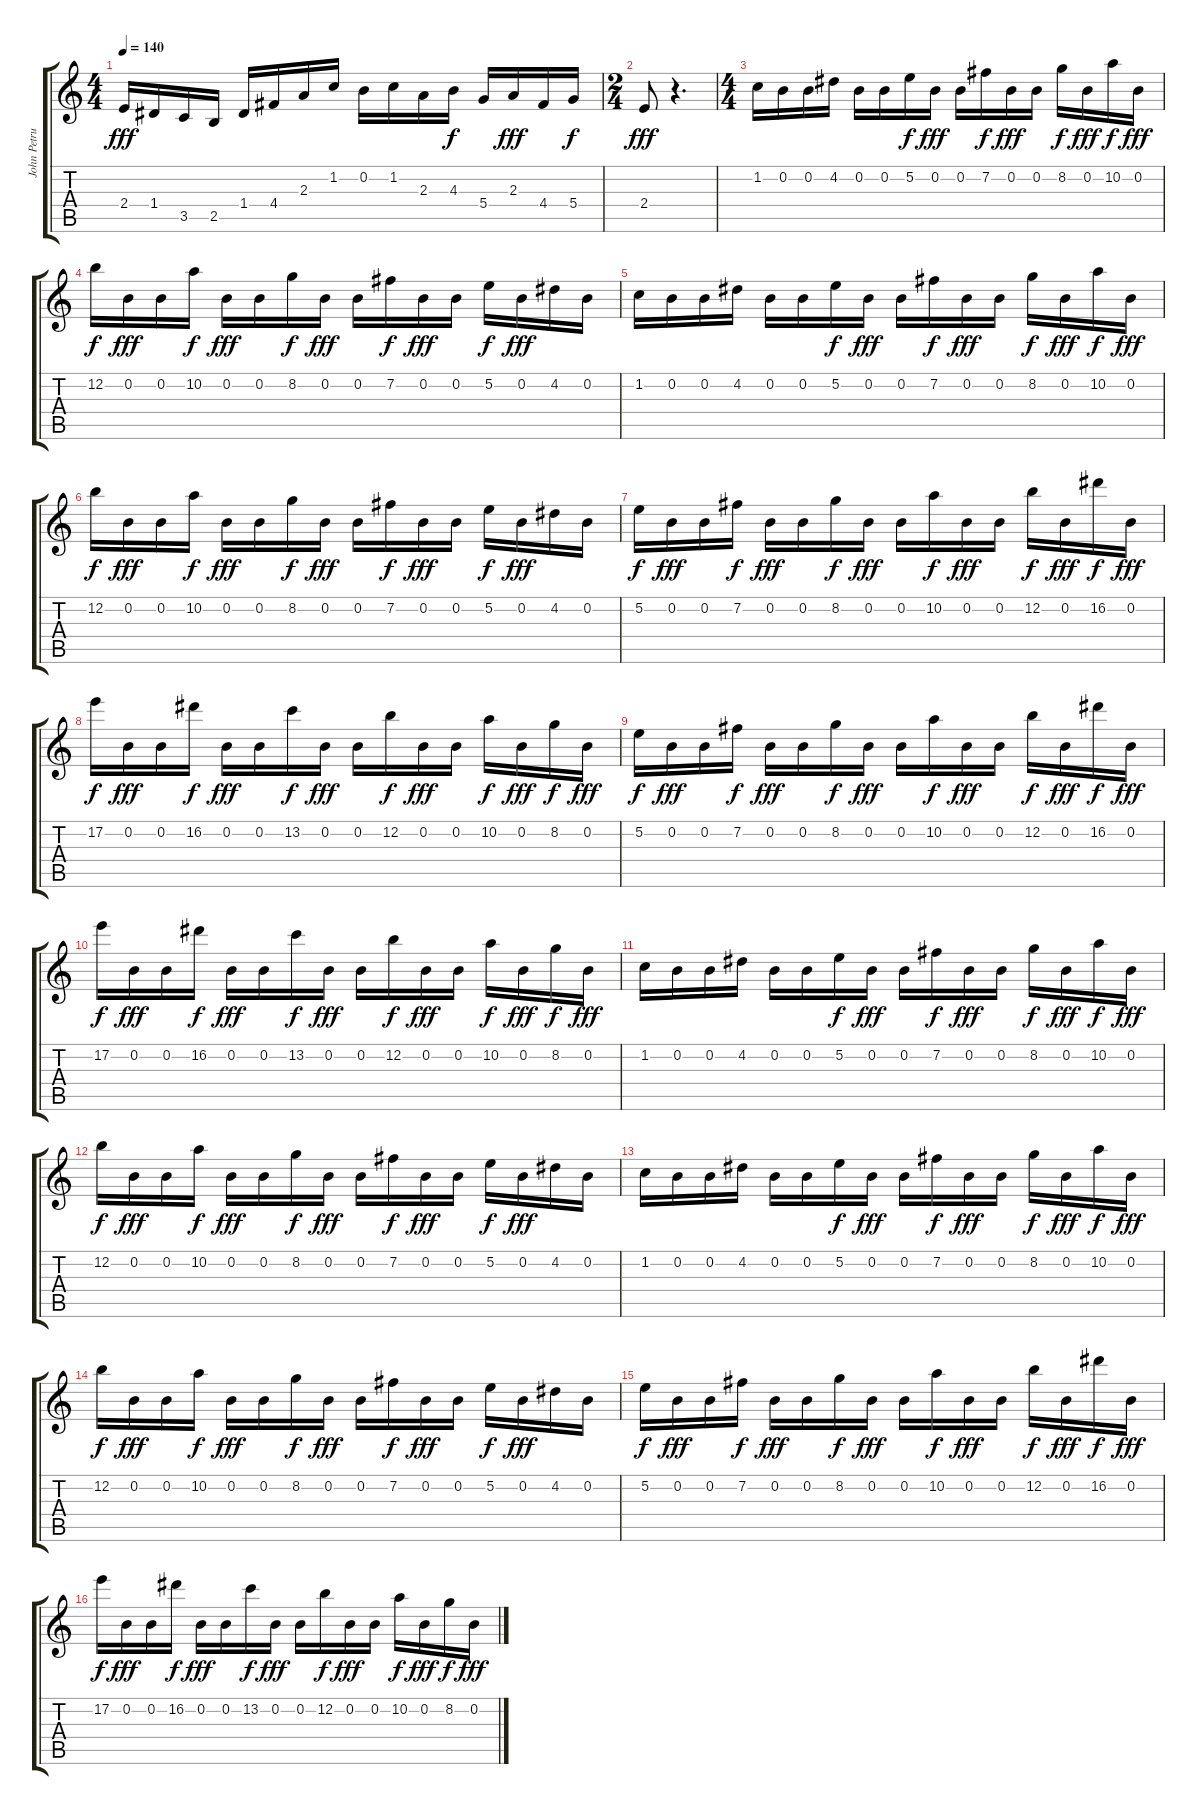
\track ("John Petrucci - 6 Strings Guitar" "John Petru") {instrument distortionguitar}
\staff {score tabs}
\tuning (E4 B3 G3 D3 A2 E2) {hide}
\ts (4 4)
\tempo 140
\clef g2
\ks c
2.4.16{dy fff} 1.4.16 3.5.16 2.5.16 1.4.16 4.4.16 2.3.16 1.2.16 0.2.16 1.2.16 2.3.16 4.3.16{dy f} 5.4.16 2.3.16{dy fff} 4.4.16 5.4.16{dy f} |
\ts (2 4)
2.4.8{dy fff} r.4{d} |
\ts (4 4)
1.2.16 0.2.16 0.2.16 4.2.16 0.2.16 0.2.16 5.2.16{dy f} 0.2.16{dy fff} 0.2.16 7.2.16{dy f} 0.2.16{dy fff} 0.2.16 8.2.16{dy f} 0.2.16{dy fff} 10.2.16{dy f} 0.2.16{dy fff} |
12.2.16{dy f} 0.2.16{dy fff} 0.2.16 10.2.16{dy f} 0.2.16{dy fff} 0.2.16 8.2.16{dy f} 0.2.16{dy fff} 0.2.16 7.2.16{dy f} 0.2.16{dy fff} 0.2.16 5.2.16{dy f} 0.2.16{dy fff} 4.2.16 0.2.16 |
1.2.16 0.2.16 0.2.16 4.2.16 0.2.16 0.2.16 5.2.16{dy f} 0.2.16{dy fff} 0.2.16 7.2.16{dy f} 0.2.16{dy fff} 0.2.16 8.2.16{dy f} 0.2.16{dy fff} 10.2.16{dy f} 0.2.16{dy fff} |
12.2.16{dy f} 0.2.16{dy fff} 0.2.16 10.2.16{dy f} 0.2.16{dy fff} 0.2.16 8.2.16{dy f} 0.2.16{dy fff} 0.2.16 7.2.16{dy f} 0.2.16{dy fff} 0.2.16 5.2.16{dy f} 0.2.16{dy fff} 4.2.16 0.2.16 |
5.2.16{dy f} 0.2.16{dy fff} 0.2.16 7.2.16{dy f} 0.2.16{dy fff} 0.2.16 8.2.16{dy f} 0.2.16{dy fff} 0.2.16 10.2.16{dy f} 0.2.16{dy fff} 0.2.16 12.2.16{dy f} 0.2.16{dy fff} 16.2.16{dy f} 0.2.16{dy fff} |
17.2.16{dy f} 0.2.16{dy fff} 0.2.16 16.2.16{dy f} 0.2.16{dy fff} 0.2.16 13.2.16{dy f} 0.2.16{dy fff} 0.2.16 12.2.16{dy f} 0.2.16{dy fff} 0.2.16 10.2.16{dy f} 0.2.16{dy fff} 8.2.16{dy f} 0.2.16{dy fff} |
5.2.16{dy f} 0.2.16{dy fff} 0.2.16 7.2.16{dy f} 0.2.16{dy fff} 0.2.16 8.2.16{dy f} 0.2.16{dy fff} 0.2.16 10.2.16{dy f} 0.2.16{dy fff} 0.2.16 12.2.16{dy f} 0.2.16{dy fff} 16.2.16{dy f} 0.2.16{dy fff} |
17.2.16{dy f} 0.2.16{dy fff} 0.2.16 16.2.16{dy f} 0.2.16{dy fff} 0.2.16 13.2.16{dy f} 0.2.16{dy fff} 0.2.16 12.2.16{dy f} 0.2.16{dy fff} 0.2.16 10.2.16{dy f} 0.2.16{dy fff} 8.2.16{dy f} 0.2.16{dy fff} |
1.2.16 0.2.16 0.2.16 4.2.16 0.2.16 0.2.16 5.2.16{dy f} 0.2.16{dy fff} 0.2.16 7.2.16{dy f} 0.2.16{dy fff} 0.2.16 8.2.16{dy f} 0.2.16{dy fff} 10.2.16{dy f} 0.2.16{dy fff} |
12.2.16{dy f} 0.2.16{dy fff} 0.2.16 10.2.16{dy f} 0.2.16{dy fff} 0.2.16 8.2.16{dy f} 0.2.16{dy fff} 0.2.16 7.2.16{dy f} 0.2.16{dy fff} 0.2.16 5.2.16{dy f} 0.2.16{dy fff} 4.2.16 0.2.16 |
1.2.16 0.2.16 0.2.16 4.2.16 0.2.16 0.2.16 5.2.16{dy f} 0.2.16{dy fff} 0.2.16 7.2.16{dy f} 0.2.16{dy fff} 0.2.16 8.2.16{dy f} 0.2.16{dy fff} 10.2.16{dy f} 0.2.16{dy fff} |
12.2.16{dy f} 0.2.16{dy fff} 0.2.16 10.2.16{dy f} 0.2.16{dy fff} 0.2.16 8.2.16{dy f} 0.2.16{dy fff} 0.2.16 7.2.16{dy f} 0.2.16{dy fff} 0.2.16 5.2.16{dy f} 0.2.16{dy fff} 4.2.16 0.2.16 |
5.2.16{dy f} 0.2.16{dy fff} 0.2.16 7.2.16{dy f} 0.2.16{dy fff} 0.2.16 8.2.16{dy f} 0.2.16{dy fff} 0.2.16 10.2.16{dy f} 0.2.16{dy fff} 0.2.16 12.2.16{dy f} 0.2.16{dy fff} 16.2.16{dy f} 0.2.16{dy fff} |
17.2.16{dy f} 0.2.16{dy fff} 0.2.16 16.2.16{dy f} 0.2.16{dy fff} 0.2.16 13.2.16{dy f} 0.2.16{dy fff} 0.2.16 12.2.16{dy f} 0.2.16{dy fff} 0.2.16 10.2.16{dy f} 0.2.16{dy fff} 8.2.16{dy f} 0.2.16{dy fff}
